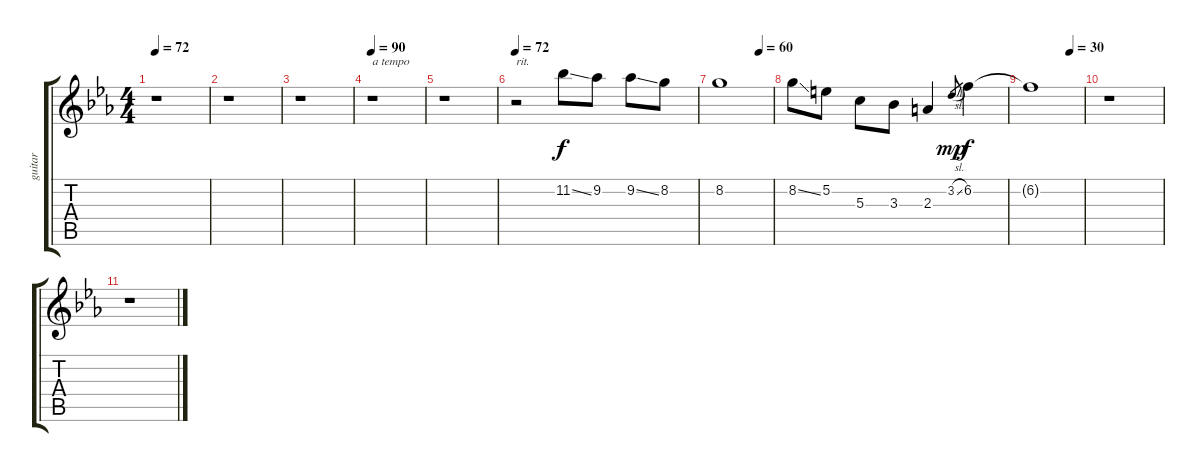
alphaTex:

\track ("guitar" "guitar") {instrument acousticguitarsteel}
\staff {score tabs}
\tuning (E4 B3 G3 D3 A2 E2) {hide}
\ts (4 4)
\tempo 72
\clef g2
\ks eb
r.1{dy f} |
r.1 |
r.1 |
\tempo 90
r.1{txt "a tempo"} |
r.1 |
\tempo 72
r.2{txt "rit." balance 16} 11.2{ss}.8 9.2.8 9.2{ss}.8 8.2.8 |
\tempo (60 0.75)
8.2.1 |
8.2{ss}.8{balance 0} 5.2.8 5.3.8 3.3.8 2.3.4 3.2{sl}.8{gr dy mp} 6.2.4{dy f} |
\tempo (30 0.75)
6.2{t}.1 |
r.1 |
r.1
